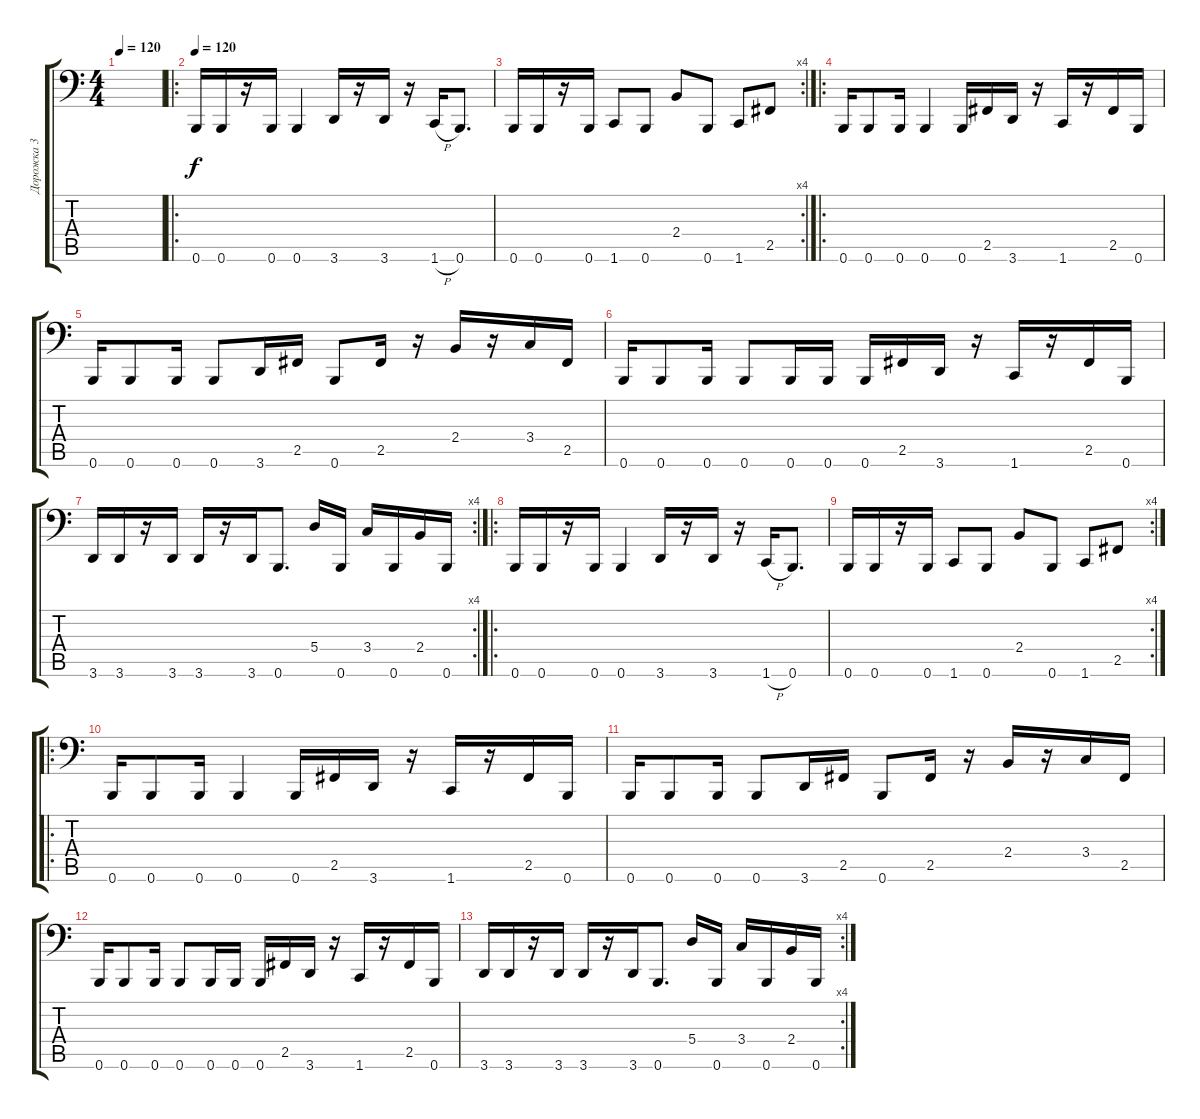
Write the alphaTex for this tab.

\track ("Дорожка 3" "Дорожка 3") {instrument electricbasspick}
\staff {score tabs}
\tuning (B2 Gb2 D2 A1 E1 B0) {hide}
\ts (4 4)
\tempo 120
\clef f4
\ks c
|
\ro
\tempo 120
0.6.16 0.6.16 r.16 0.6.16 0.6.4 3.6.16 r.16 3.6.16 r.16 1.6{h}.16 0.6.8{d} |
\rc 4
0.6.16 0.6.16 r.16 0.6.16 1.6.8 0.6.8 2.4.8 0.6.8 1.6.8 2.5.8 |
\ro
0.6.16 0.6.8 0.6.16 0.6.4 0.6.16 2.5.16 3.6.16 r.16 1.6.16 r.16 2.5.16 0.6.16 |
0.6.16 0.6.8 0.6.16 0.6.8 3.6.16 2.5.16 0.6.8 2.5.16 r.16 2.4.16 r.16 3.4.16 2.5.16 |
0.6.16 0.6.8 0.6.16 0.6.8 0.6.16 0.6.16 0.6.16 2.5.16 3.6.16 r.16 1.6.16 r.16 2.5.16 0.6.16 |
\rc 4
3.6.16 3.6.16 r.16 3.6.16 3.6.16 r.16 3.6.16 0.6.8{d} 5.4.16 0.6.16 3.4.16 0.6.16 2.4.16 0.6.16 |
\ro
0.6.16 0.6.16 r.16 0.6.16 0.6.4 3.6.16 r.16 3.6.16 r.16 1.6{h}.16 0.6.8{d} |
\rc 4
0.6.16 0.6.16 r.16 0.6.16 1.6.8 0.6.8 2.4.8 0.6.8 1.6.8 2.5.8 |
\ro
0.6.16 0.6.8 0.6.16 0.6.4 0.6.16 2.5.16 3.6.16 r.16 1.6.16 r.16 2.5.16 0.6.16 |
0.6.16 0.6.8 0.6.16 0.6.8 3.6.16 2.5.16 0.6.8 2.5.16 r.16 2.4.16 r.16 3.4.16 2.5.16 |
0.6.16 0.6.8 0.6.16 0.6.8 0.6.16 0.6.16 0.6.16 2.5.16 3.6.16 r.16 1.6.16 r.16 2.5.16 0.6.16 |
\rc 4
3.6.16 3.6.16 r.16 3.6.16 3.6.16 r.16 3.6.16 0.6.8{d} 5.4.16 0.6.16 3.4.16 0.6.16 2.4.16 0.6.16
